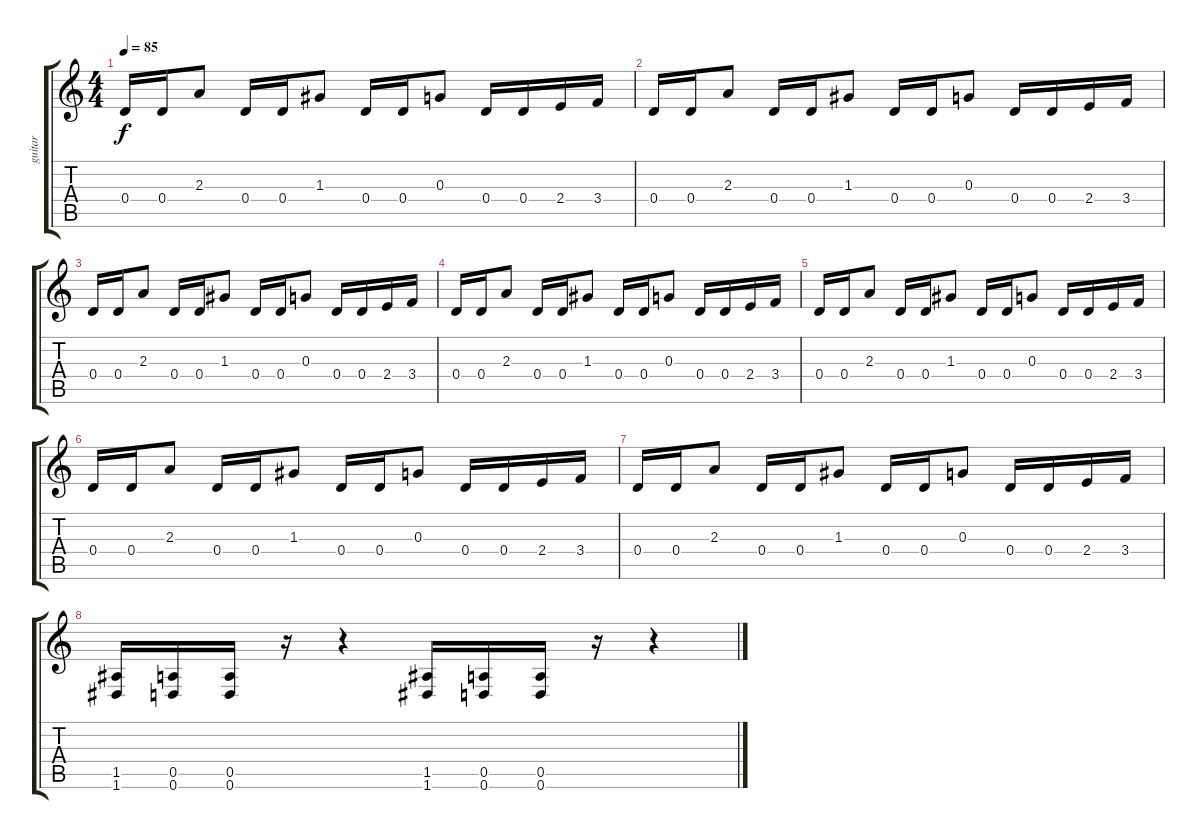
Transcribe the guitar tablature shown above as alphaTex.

\track ("guitar" "guitar") {instrument overdrivenguitar}
\staff {score tabs}
\tuning (E4 B3 G3 D3 A2 D2) {hide}
\ts (4 4)
\tempo 85
\clef g2
\ks c
0.4.16{dy f} 0.4.16 2.3.8 0.4.16 0.4.16 1.3.8 0.4.16 0.4.16 0.3.8 0.4.16 0.4.16 2.4.16 3.4.16 |
0.4.16 0.4.16 2.3.8 0.4.16 0.4.16 1.3.8 0.4.16 0.4.16 0.3.8 0.4.16 0.4.16 2.4.16 3.4.16 |
0.4.16 0.4.16 2.3.8 0.4.16 0.4.16 1.3.8 0.4.16 0.4.16 0.3.8 0.4.16 0.4.16 2.4.16 3.4.16 |
0.4.16 0.4.16 2.3.8 0.4.16 0.4.16 1.3.8 0.4.16 0.4.16 0.3.8 0.4.16 0.4.16 2.4.16 3.4.16 |
0.4.16 0.4.16 2.3.8 0.4.16 0.4.16 1.3.8 0.4.16 0.4.16 0.3.8 0.4.16 0.4.16 2.4.16 3.4.16 |
0.4.16 0.4.16 2.3.8 0.4.16 0.4.16 1.3.8 0.4.16 0.4.16 0.3.8 0.4.16 0.4.16 2.4.16 3.4.16 |
0.4.16 0.4.16 2.3.8 0.4.16 0.4.16 1.3.8 0.4.16 0.4.16 0.3.8 0.4.16 0.4.16 2.4.16 3.4.16 |
(1.5 1.6).16 (0.5 0.6).16 (0.5 0.6).16 r.16 r.4 (1.5 1.6).16 (0.5 0.6).16 (0.5 0.6).16 r.16 r.4
